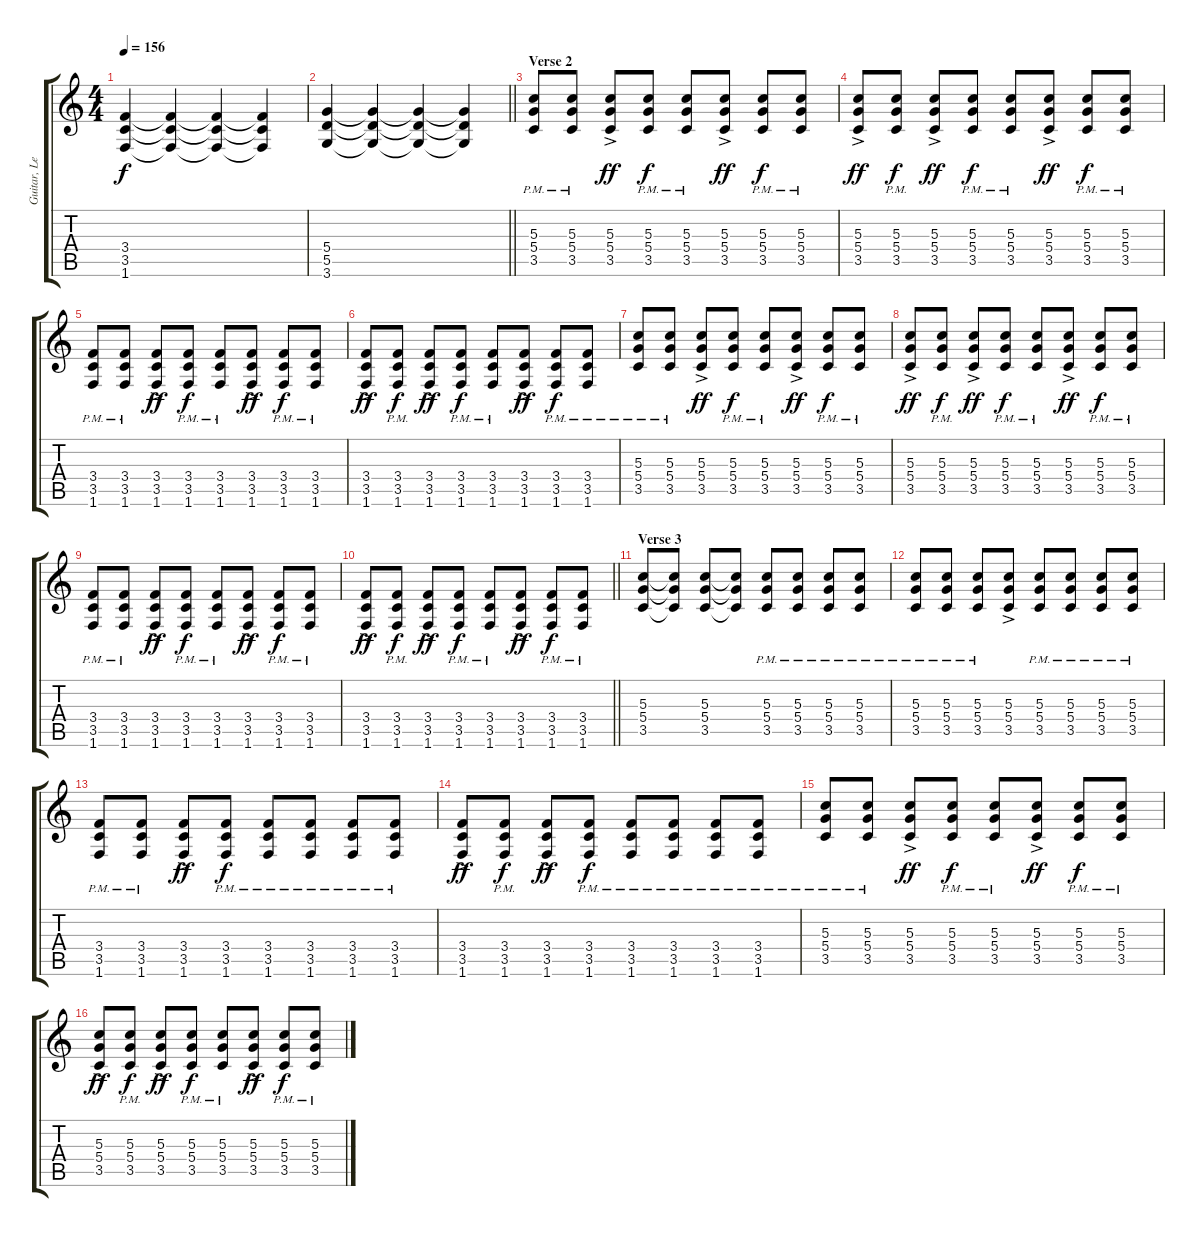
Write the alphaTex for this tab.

\track ("Guitar, Lead" "Guitar, Le") {instrument overdrivenguitar}
\staff {score tabs}
\tuning (E4 B3 G3 D3 A2 E2) {hide}
\ts (4 4)
\tempo 156
\clef g2
\ks c
(3.4 3.5 1.6).4{dy f} (3.4{t} 3.5{t} 1.6{t}).4 (3.4{t} 3.5{t} 1.6{t}).4 (3.4{t} 3.5{t} 1.6{t}).4 |
\barLineRight lightlight
(5.4 5.5 3.6).4 (5.4{t} 5.5{t} 3.6{t}).4 (5.4{t} 5.5{t} 3.6{t}).4 (5.4{t} 5.5{t} 3.6{t}).4 |
\section ("" "Verse 2")
(5.3{pm} 5.4{pm} 3.5{pm}).8 (5.3{pm} 5.4{pm} 3.5{pm}).8 (5.3{ac} 5.4{ac} 3.5{ac}).8{dy ff} (5.3{pm} 5.4{pm} 3.5{pm}).8{dy f} (5.3{pm} 5.4{pm} 3.5{pm}).8 (5.3{ac} 5.4{ac} 3.5{ac}).8{dy ff} (5.3{pm} 5.4{pm} 3.5{pm}).8{dy f} (5.3{pm} 5.4{pm} 3.5{pm}).8 |
(5.3{ac} 5.4{ac} 3.5{ac}).8{dy ff} (5.3{pm} 5.4{pm} 3.5{pm}).8{dy f} (5.3{ac} 5.4{ac} 3.5{ac}).8{dy ff} (5.3{pm} 5.4{pm} 3.5{pm}).8{dy f} (5.3{pm} 5.4{pm} 3.5{pm}).8 (5.3{ac} 5.4{ac} 3.5{ac}).8{dy ff} (5.3{pm} 5.4{pm} 3.5{pm}).8{dy f} (5.3{pm} 5.4{pm} 3.5{pm}).8 |
(3.4{pm} 3.5{pm} 1.6{pm}).8 (3.4{pm} 3.5{pm} 1.6{pm}).8 (3.4{ac} 3.5{ac} 1.6{ac}).8{dy ff} (3.4{pm} 3.5{pm} 1.6{pm}).8{dy f} (3.4{pm} 3.5{pm} 1.6{pm}).8 (3.4{ac} 3.5{ac} 1.6{ac}).8{dy ff} (3.4{pm} 3.5{pm} 1.6{pm}).8{dy f} (3.4{pm} 3.5{pm} 1.6{pm}).8 |
(3.4{ac} 3.5{ac} 1.6{ac}).8{dy ff} (3.4{pm} 3.5{pm} 1.6{pm}).8{dy f} (3.4{ac} 3.5{ac} 1.6{ac}).8{dy ff} (3.4{pm} 3.5{pm} 1.6{pm}).8{dy f} (3.4{pm} 3.5{pm} 1.6{pm}).8 (3.4{ac} 3.5{ac} 1.6{ac}).8{dy ff} (3.4{pm} 3.5{pm} 1.6{pm}).8{dy f} (3.4{pm} 3.5{pm} 1.6{pm}).8 |
(5.3{pm} 5.4{pm} 3.5{pm}).8 (5.3{pm} 5.4{pm} 3.5{pm}).8 (5.3{ac} 5.4{ac} 3.5{ac}).8{dy ff} (5.3{pm} 5.4{pm} 3.5{pm}).8{dy f} (5.3{pm} 5.4{pm} 3.5{pm}).8 (5.3{ac} 5.4{ac} 3.5{ac}).8{dy ff} (5.3{pm} 5.4{pm} 3.5{pm}).8{dy f} (5.3{pm} 5.4{pm} 3.5{pm}).8 |
(5.3{ac} 5.4{ac} 3.5{ac}).8{dy ff} (5.3{pm} 5.4{pm} 3.5{pm}).8{dy f} (5.3{ac} 5.4{ac} 3.5{ac}).8{dy ff} (5.3{pm} 5.4{pm} 3.5{pm}).8{dy f} (5.3{pm} 5.4{pm} 3.5{pm}).8 (5.3{ac} 5.4{ac} 3.5{ac}).8{dy ff} (5.3{pm} 5.4{pm} 3.5{pm}).8{dy f} (5.3{pm} 5.4{pm} 3.5{pm}).8 |
(3.4{pm} 3.5{pm} 1.6{pm}).8 (3.4{pm} 3.5{pm} 1.6{pm}).8 (3.4{ac} 3.5{ac} 1.6{ac}).8{dy ff} (3.4{pm} 3.5{pm} 1.6{pm}).8{dy f} (3.4{pm} 3.5{pm} 1.6{pm}).8 (3.4{ac} 3.5{ac} 1.6{ac}).8{dy ff} (3.4{pm} 3.5{pm} 1.6{pm}).8{dy f} (3.4{pm} 3.5{pm} 1.6{pm}).8 |
\barLineRight lightlight
(3.4{ac} 3.5{ac} 1.6{ac}).8{dy ff} (3.4{pm} 3.5{pm} 1.6{pm}).8{dy f} (3.4{ac} 3.5{ac} 1.6{ac}).8{dy ff} (3.4{pm} 3.5{pm} 1.6{pm}).8{dy f} (3.4{pm} 3.5{pm} 1.6{pm}).8 (3.4{ac} 3.5{ac} 1.6{ac}).8{dy ff} (3.4{pm} 3.5{pm} 1.6{pm}).8{dy f} (3.4{pm} 3.5{pm} 1.6{pm}).8 |
\section ("" "Verse 3")
(5.3 5.4 3.5).8 (5.3{t} 5.4{t} 3.5{t}).8 (5.3 5.4 3.5).8 (5.3{t} 5.4{t} 3.5{t}).8 (5.3{pm} 5.4{pm} 3.5{pm}).8 (5.3{pm} 5.4{pm} 3.5{pm}).8 (5.3{pm} 5.4{pm} 3.5{pm}).8 (5.3{pm} 5.4{pm} 3.5{pm}).8 |
(5.3{pm} 5.4{pm} 3.5{pm}).8 (5.3{pm} 5.4{pm} 3.5{pm}).8 (5.3{pm} 5.4{pm} 3.5{pm}).8 (5.3{ac} 5.4{ac} 3.5{ac}).8 (5.3{pm} 5.4{pm} 3.5{pm}).8 (5.3{pm} 5.4{pm} 3.5{pm}).8 (5.3{pm} 5.4{pm} 3.5{pm}).8 (5.3{pm} 5.4{pm} 3.5{pm}).8 |
(3.4{pm} 3.5{pm} 1.6{pm}).8 (3.4{pm} 3.5{pm} 1.6{pm}).8 (3.4{ac} 3.5{ac} 1.6{ac}).8{dy ff} (3.4{pm} 3.5{pm} 1.6{pm}).8{dy f} (3.4{pm} 3.5{pm} 1.6{pm}).8 (3.4{pm} 3.5{pm} 1.6{pm}).8 (3.4{pm} 3.5{pm} 1.6{pm}).8 (3.4{pm} 3.5{pm} 1.6{pm}).8 |
(3.4{ac} 3.5{ac} 1.6{ac}).8{dy ff} (3.4{pm} 3.5{pm} 1.6{pm}).8{dy f} (3.4{ac} 3.5{ac} 1.6{ac}).8{dy ff} (3.4{pm} 3.5{pm} 1.6{pm}).8{dy f} (3.4{pm} 3.5{pm} 1.6{pm}).8 (3.4{pm} 3.5{pm} 1.6{pm}).8 (3.4{pm} 3.5{pm} 1.6{pm}).8 (3.4{pm} 3.5{pm} 1.6{pm}).8 |
(5.3{pm} 5.4{pm} 3.5{pm}).8 (5.3{pm} 5.4{pm} 3.5{pm}).8 (5.3{ac} 5.4{ac} 3.5{ac}).8{dy ff} (5.3{pm} 5.4{pm} 3.5{pm}).8{dy f} (5.3{pm} 5.4{pm} 3.5{pm}).8 (5.3{ac} 5.4{ac} 3.5{ac}).8{dy ff} (5.3{pm} 5.4{pm} 3.5{pm}).8{dy f} (5.3{pm} 5.4{pm} 3.5{pm}).8 |
(5.3{ac} 5.4{ac} 3.5{ac}).8{dy ff} (5.3{pm} 5.4{pm} 3.5{pm}).8{dy f} (5.3{ac} 5.4{ac} 3.5{ac}).8{dy ff} (5.3{pm} 5.4{pm} 3.5{pm}).8{dy f} (5.3{pm} 5.4{pm} 3.5{pm}).8 (5.3{ac} 5.4{ac} 3.5{ac}).8{dy ff} (5.3{pm} 5.4{pm} 3.5{pm}).8{dy f} (5.3{pm} 5.4{pm} 3.5{pm}).8
